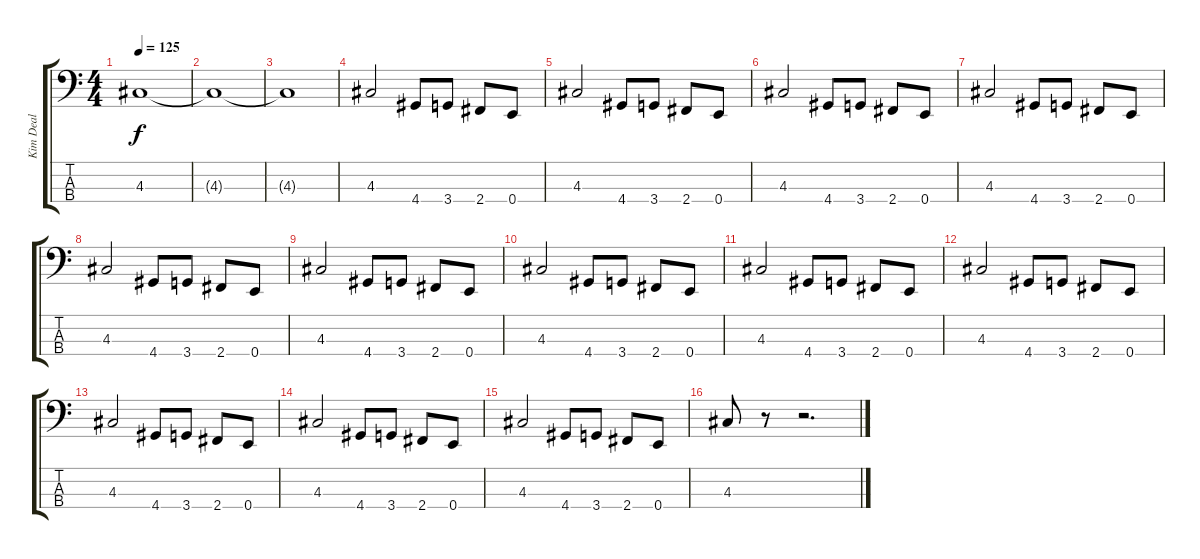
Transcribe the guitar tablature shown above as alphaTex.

\track ("Kim Deal" "Kim Deal") {instrument electricbasspick}
\staff {score tabs}
\tuning (G2 D2 A1 E1) {hide}
\ts (4 4)
\tempo 125
\clef f4
\ks c
4.3{t}.1{dy f} |
4.3{t}.1 |
4.3{t}.1 |
4.3.2 4.4.8 3.4.8 2.4.8 0.4.8 |
4.3.2 4.4.8 3.4.8 2.4.8 0.4.8 |
4.3.2 4.4.8 3.4.8 2.4.8 0.4.8 |
4.3.2 4.4.8 3.4.8 2.4.8 0.4.8 |
\section ("" "")
4.3.2 4.4.8 3.4.8 2.4.8 0.4.8 |
4.3.2 4.4.8 3.4.8 2.4.8 0.4.8 |
4.3.2 4.4.8 3.4.8 2.4.8 0.4.8 |
4.3.2 4.4.8 3.4.8 2.4.8 0.4.8 |
4.3.2 4.4.8 3.4.8 2.4.8 0.4.8 |
4.3.2 4.4.8 3.4.8 2.4.8 0.4.8 |
4.3.2 4.4.8 3.4.8 2.4.8 0.4.8 |
4.3.2 4.4.8 3.4.8 2.4.8 0.4.8 |
\section ("" "")
4.3.8 r.8 r.2{d}
